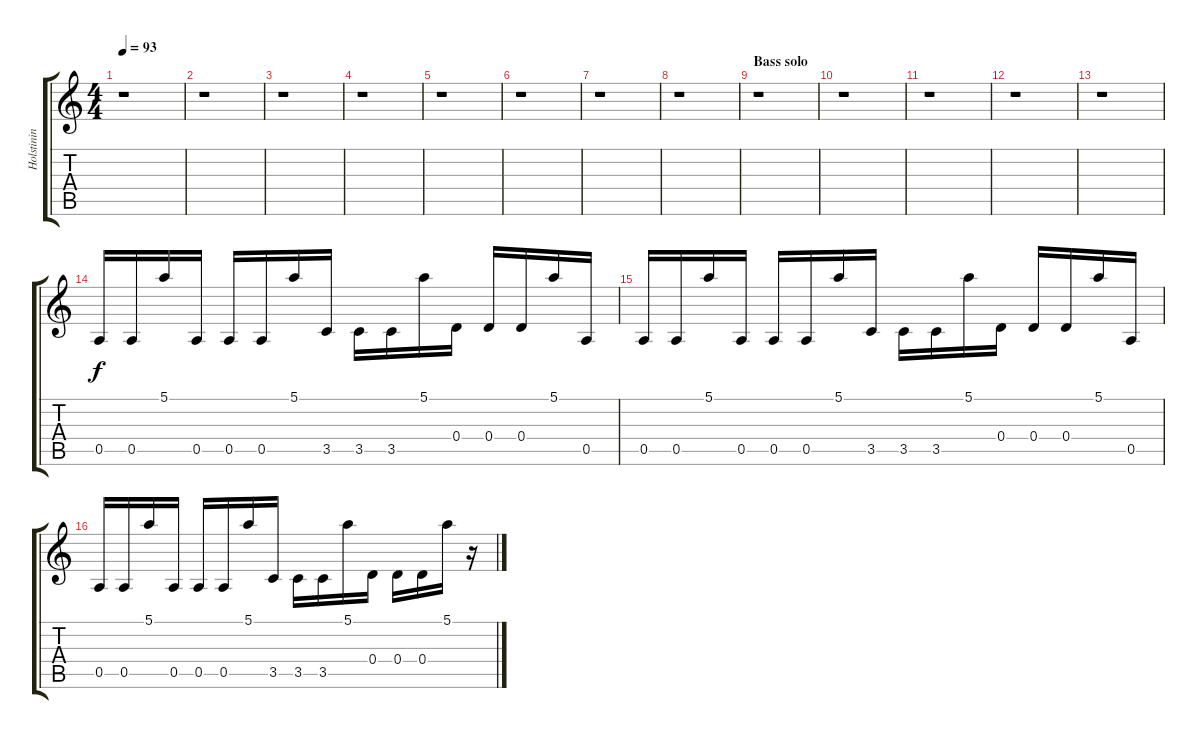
\track ("Holstinin" "Holstinin") {instrument distortionguitar}
\staff {score tabs}
\tuning (E4 B3 G3 D3 A2 E2) {hide}
\ts (4 4)
\tempo 93
\clef g2
\ks c
r.1{dy f} |
r.1 |
r.1 |
r.1 |
r.1 |
r.1 |
r.1 |
r.1 |
\section ("" "Bass solo")
r.1 |
r.1 |
r.1 |
r.1 |
r.1 |
0.5.16 0.5.16 5.1.16 0.5.16 0.5.16 0.5.16 5.1.16 3.5.16 3.5.16 3.5.16 5.1.16 0.4.16 0.4.16 0.4.16 5.1.16 0.5.16 |
0.5.16 0.5.16 5.1.16 0.5.16 0.5.16 0.5.16 5.1.16 3.5.16 3.5.16 3.5.16 5.1.16 0.4.16 0.4.16 0.4.16 5.1.16 0.5.16 |
0.5.16 0.5.16 5.1.16 0.5.16 0.5.16 0.5.16 5.1.16 3.5.16 3.5.16 3.5.16 5.1.16 0.4.16 0.4.16 0.4.16 5.1.16 r.16
